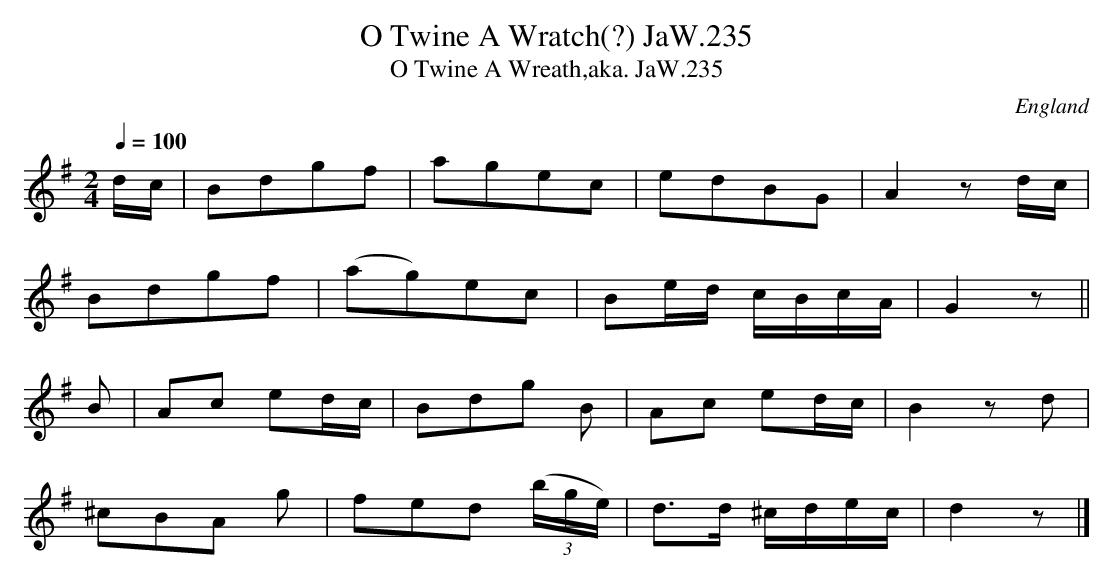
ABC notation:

X:1
T:O Twine A Wratch(?) JaW.235
T:O Twine A Wreath,aka. JaW.235
L:1/8
M:2/4
O:England
Q:1/4=100
K:G
d/c/|Bdgf|agec|edBG|A2zd/c/|!
Bdgf|(ag)ec|Be/d/ c/B/c/A/|G2z||!
B|Ac ed/c/|Bdg B|Ac ed/c/|B2zd|!
^cBA g|fed ((3b/g/e/)|d>d ^c/d/e/c/|d2z|]
